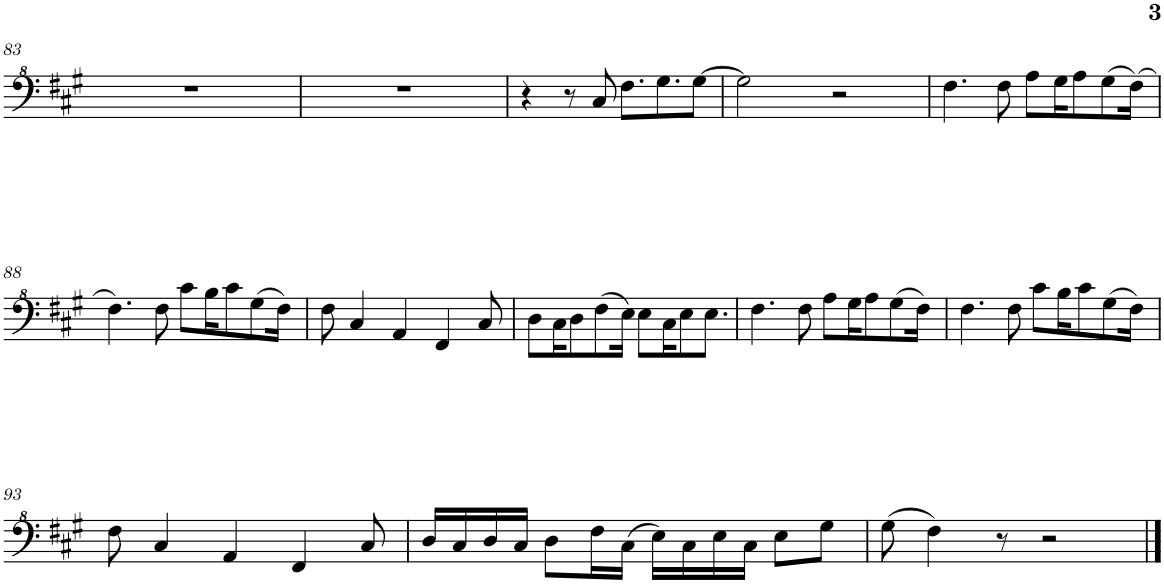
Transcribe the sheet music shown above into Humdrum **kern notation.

**kern
*part1
*staff1
*I"Piano
*I'Pno.
!!LO:PB:g=z
*clefF^4
*k[f#c#g#]
*M4/4
=83
1r
=84
1r
=85
4r
8r
8c#/
8.f#\L
8.g#\
[8g#\J
=86
2g#\]
2r
=87
4.f#\
8f#\
8a\L
16g#\K
8a\
(8g#\
(16f#\Jk)
!!LO:LB:g=z
=88
4.f#\)
8f#\
8cc#\L
16b\K
8cc#\
(8g#\
16f#\Jk)
=89
8f#\
4c#/
4A/
4F#/
8c#/
=90
8d\L
16c#\K
8d\
(8f#\
16e\Jk)
8e\L
16c#\K
8e\
8.e\J
=91
4.f#\
8f#\
8a\L
16g#\K
8a\
(8g#\
16f#\Jk)
=92
4.f#\
8f#\
8cc#\L
16b\K
8cc#\
(8g#\
16f#\Jk)
!!LO:LB:g=z
=93
8f#\
4c#/
4A/
4F#/
8c#/
=94
16d/LL
16c#/
16d/
16c#/JJ
8d\L
16f#\L
(16c#\JJ
16e\LL)
16c#\
16e\
16c#\JJ
8e\L
8g#\J
=95
(8g#\
4f#\)
8r
2r
==
*-
